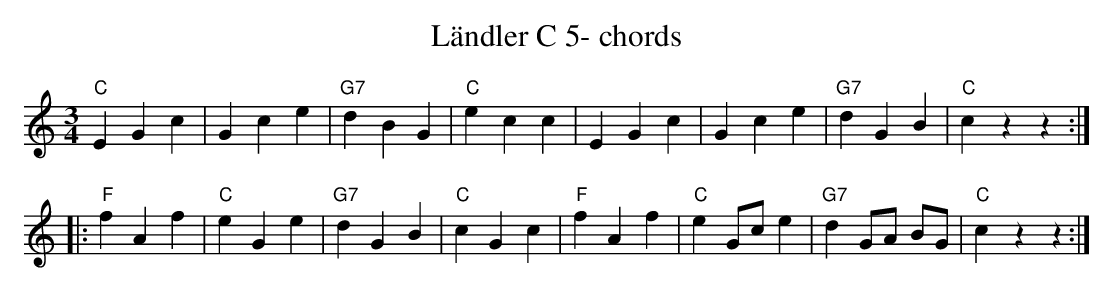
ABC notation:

X:1
T:L\"andler C 5- chords
M:3/4
L:1/4
K:Cmaj%%MIDI gchordon
"C"EGc | Gce | "G7"dBG | "C"ecc | EGc | Gce | "G7"dGB | "C"czz ::
"F"fAf | "C"eGe | "G7"dGB | "C"cGc | "F"fAf | "C"eG/2c/2e | "G7"d G/2A/2 B/2G/2 | "C"czz :|
